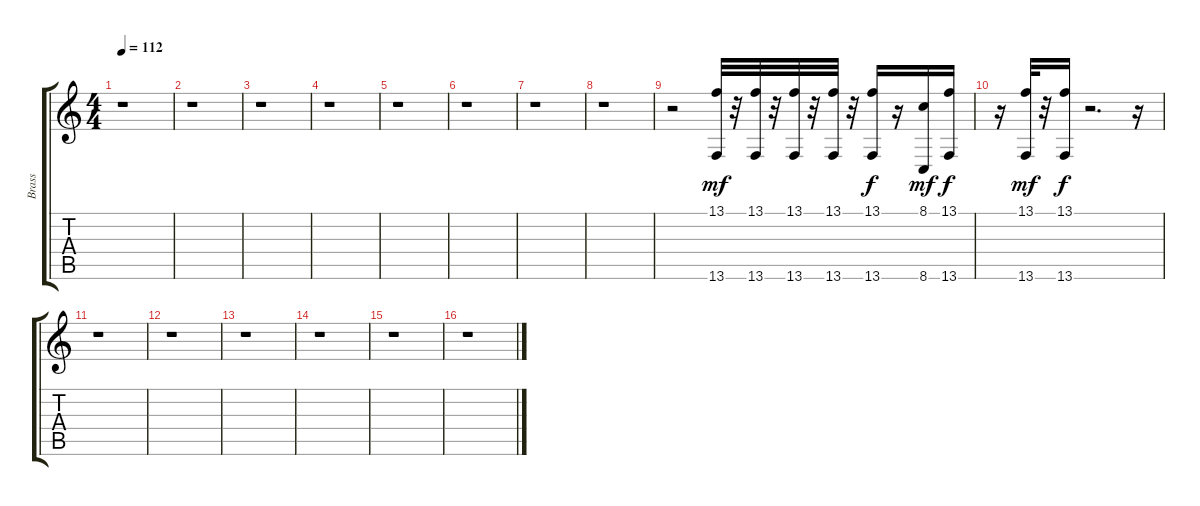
\track ("Brass" "Brass") {instrument brasssection}
\staff {score tabs}
\tuning (E4 B3 G3 D3 A2 E2) {hide}
\ts (4 4)
\tempo 112
\clef g2
\ks c
r.1{dy f} |
r.1 |
r.1 |
r.1 |
r.1 |
r.1 |
r.1 |
r.1 |
r.2 (13.1 13.6).32{dy mf} r.32 (13.1 13.6).32 r.32 (13.1 13.6).32 r.32 (13.1 13.6).32 r.32 (13.1 13.6).16{dy f} r.16 (8.1 8.6).16{dy mf} (13.1 13.6).16{dy f} |
r.16 (13.1 13.6).32{dy mf} r.32 (13.1 13.6).16{dy f} r.2{d} r.16 |
r.1 |
r.1 |
r.1 |
r.1 |
r.1 |
r.1
